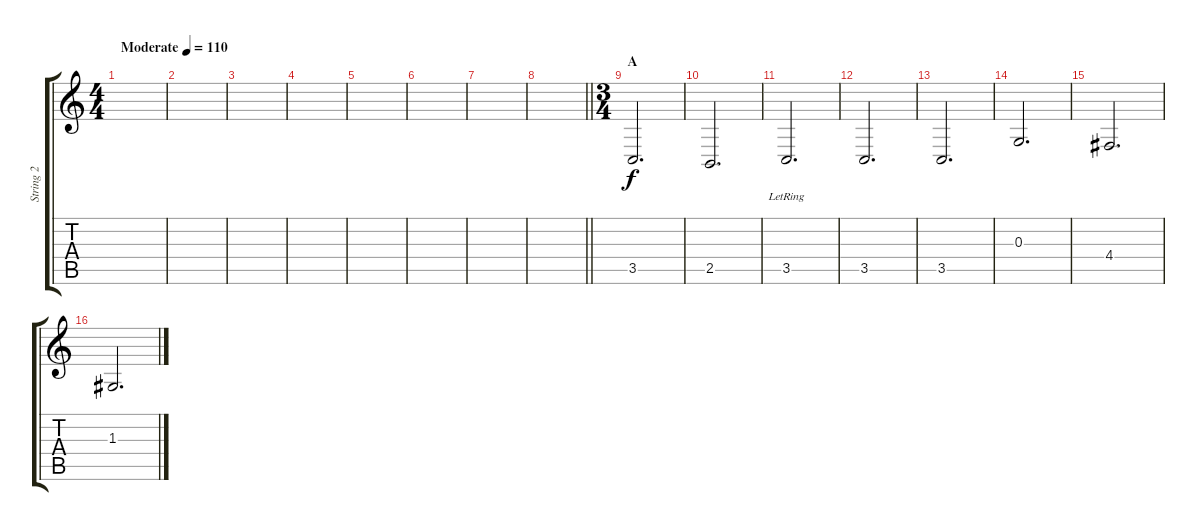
\track ("String 2" "String 2") {instrument stringensemble2}
\staff {score tabs}
\tuning (E4 B3 G3 D3 A2 E2) {hide}
\ts (4 4)
\tempo (110 "Moderate")
\clef g2
\ks c
|
|
|
|
|
|
|
\barLineRight lightlight
|
\ts (3 4)
\section ("" "A")
3.5.2{d} |
2.5.2{d} |
3.5{lr}.2{d} |
3.5.2{d} |
3.5.2{d} |
0.3.2{d} |
4.4.2{d} |
1.3.2{d}
